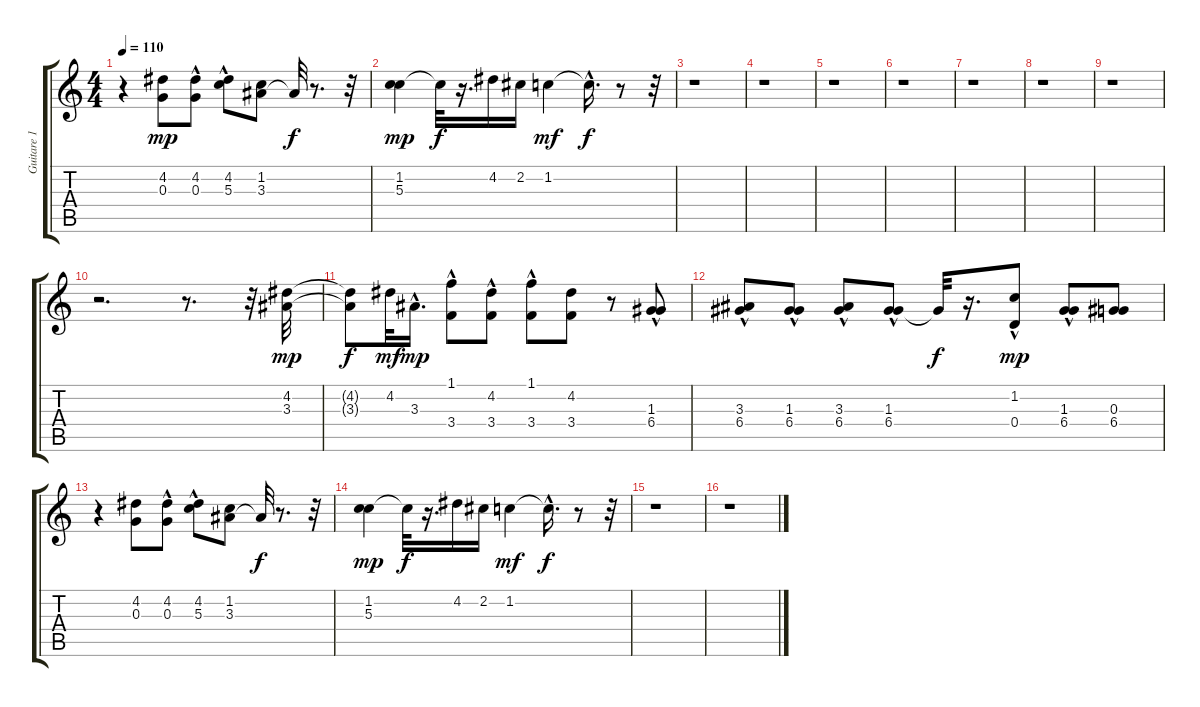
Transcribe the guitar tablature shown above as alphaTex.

\track ("Guitare 1" "Guitare 1") {instrument acousticguitarsteel}
\staff {score tabs}
\tuning (E4 B3 G3 D3 A2 E2) {hide}
\ts (4 4)
\tempo 110
\clef g2
\ks c
r.4{dy f} (4.2 0.3).8{dy mp} (4.2 0.3{hac}).8 (4.2 5.3{hac}).8 (1.2 3.3).8 3.3{t}.32{dy f} r.8{d} r.32 |
(1.2 5.3).4{dy mp} 1.2{t}.32{dy f} r.16{d} 4.2.16 2.2.16 1.2.4{dy mf} 1.2{hac t}.16{d dy f} r.8 r.32 |
r.1 |
r.1 |
r.1 |
r.1 |
r.1 |
r.1 |
r.1 |
r.2{d} r.8{d} r.32 (4.2 3.3).32{dy mp} |
(4.2{t} 3.3{t}).8{dy f} 4.2.32{dy mf} 3.3{hac}.16{d dy mp} (1.1 3.4{hac}).8 (4.2 3.4{hac}).8 (1.1 3.4{hac}).8 (4.2 3.4).8 r.8 (1.3{hac} 6.4).8 |
(3.3 6.4{hac}).8 (1.3{hac} 6.4).8 (3.3{hac} 6.4{hac}).8 (1.3{hac} 6.4).8 6.4{t}.32{dy f} r.16{d} (1.2 0.4{hac}).8{dy mp} (1.3{hac} 6.4).8 (0.3 6.4).8 |
r.4 (4.2 0.3).8 (4.2 0.3{hac}).8 (4.2 5.3{hac}).8 (1.2 3.3).8 3.3{t}.32{dy f} r.8{d} r.32 |
(1.2 5.3).4{dy mp} 1.2{t}.32{dy f} r.16{d} 4.2.16 2.2.16 1.2.4{dy mf} 1.2{hac t}.16{d dy f} r.8 r.32 |
r.1 |
r.1
